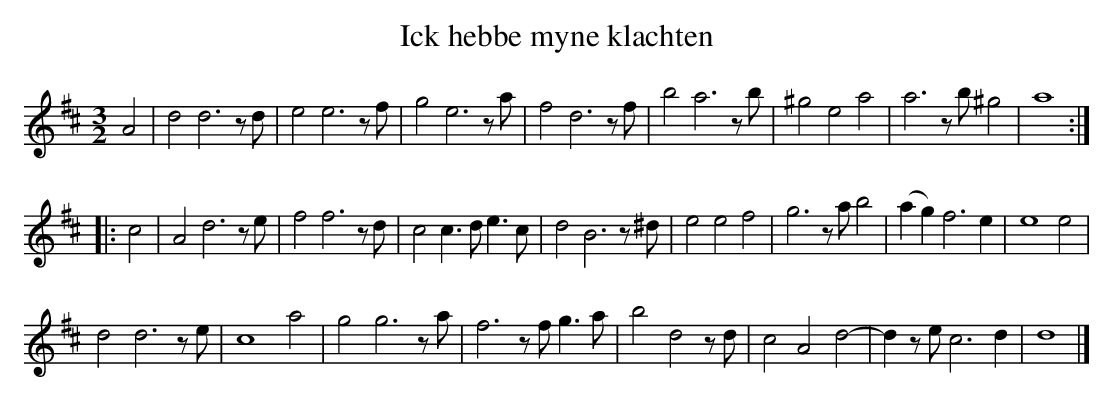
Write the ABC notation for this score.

X:1
T:Ick hebbe myne klachten
M:3/2
K:Dmaj
A4|d4d6zd|e4e6zf|g4e6za|f4d6zf|b4a6zb|^g4e4a4|a6zb^g4|a8:|
|:c4|A4d6ze|f4f6zd|c4c3de3c|d4B6z^d|e4e4f4|g6zab4|(a2g2)f6e2|e8e4|
d4d6ze|c8a4|g4g6za|f6zfg3a|b4d4zd|c4A4d4-|d2zec6d2|d8|]
